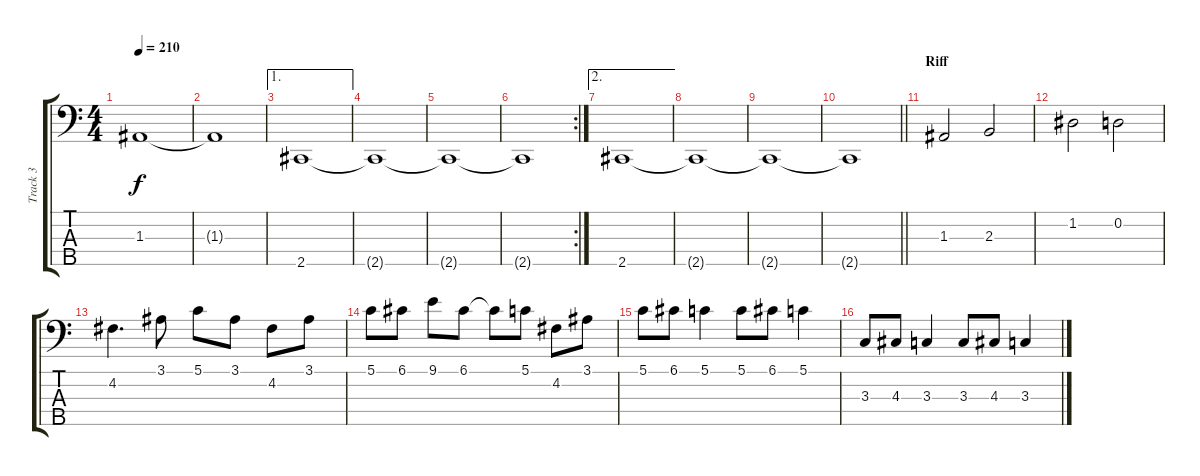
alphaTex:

\track ("Track 3" "Track 3") {instrument electricbassfinger}
\staff {score tabs}
\tuning (G2 D2 A1 E1 B0) {hide}
\ts (4 4)
\tempo 210
\clef f4
\ks c
1.3{t}.1{dy f} |
1.3{t}.1 |
\ae 1
2.5.1 |
2.5{t}.1 |
2.5{t}.1 |
\rc 2
2.5{t}.1 |
\ae 2
2.5.1 |
2.5{t}.1 |
2.5{t}.1 |
\barLineRight lightlight
2.5{t}.1 |
\section ("" "Riff")
1.3.2 2.3.2 |
1.2.2 0.2.2 |
4.2.4{d} 3.1.8 5.1.8 3.1.8 4.2.8 3.1.8 |
5.1.8 6.1.8 9.1.8 6.1.8 6.1{t}.8 5.1.8 4.2.8 3.1.8 |
5.1.8 6.1.8 5.1.4 5.1.8 6.1.8 5.1.4 |
3.3.8 4.3.8 3.3.4 3.3.8 4.3.8 3.3.4
